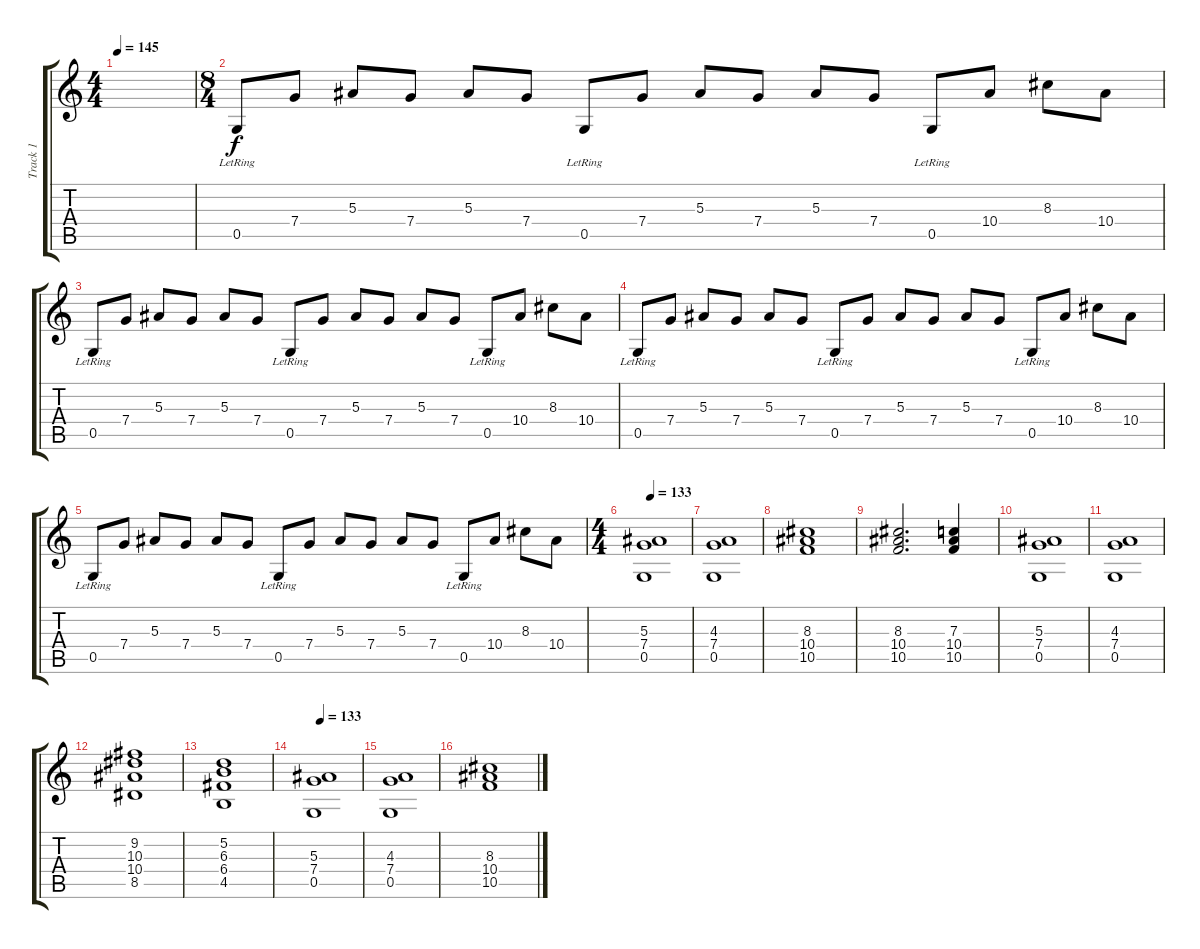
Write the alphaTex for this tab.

\track ("Track 1" "Track 1") {instrument distortionguitar}
\staff {score tabs}
\tuning (D4 A3 F3 C3 G2 C2) {hide}
\ts (4 4)
\tempo 145
\clef g2
\ks c
|
\ts (8 4)
0.5{lr}.8 7.4.8 5.3.8 7.4.8 5.3.8 7.4.8 0.5{lr}.8 7.4.8 5.3.8 7.4.8 5.3.8 7.4.8 0.5{lr}.8 10.4.8 8.3.8 10.4.8 |
0.5{lr}.8 7.4.8 5.3.8 7.4.8 5.3.8 7.4.8 0.5{lr}.8 7.4.8 5.3.8 7.4.8 5.3.8 7.4.8 0.5{lr}.8 10.4.8 8.3.8 10.4.8 |
0.5{lr}.8 7.4.8 5.3.8 7.4.8 5.3.8 7.4.8 0.5{lr}.8 7.4.8 5.3.8 7.4.8 5.3.8 7.4.8 0.5{lr}.8 10.4.8 8.3.8 10.4.8 |
0.5{lr}.8 7.4.8 5.3.8 7.4.8 5.3.8 7.4.8 0.5{lr}.8 7.4.8 5.3.8 7.4.8 5.3.8 7.4.8 0.5{lr}.8 10.4.8 8.3.8 10.4.8 |
\ts (4 4)
\tempo 133
(5.3 7.4 0.5).1 |
(4.3 7.4 0.5).1 |
(8.3 10.4 10.5).1 |
(8.3 10.4 10.5).2{d} (7.3 10.4 10.5).4 |
(5.3 7.4 0.5).1 |
(4.3 7.4 0.5).1 |
(9.2 10.3 10.4 8.5).1 |
(5.2 6.3 6.4 4.5).1 |
\tempo 133
(5.3 7.4 0.5).1 |
(4.3 7.4 0.5).1 |
(8.3 10.4 10.5).1
